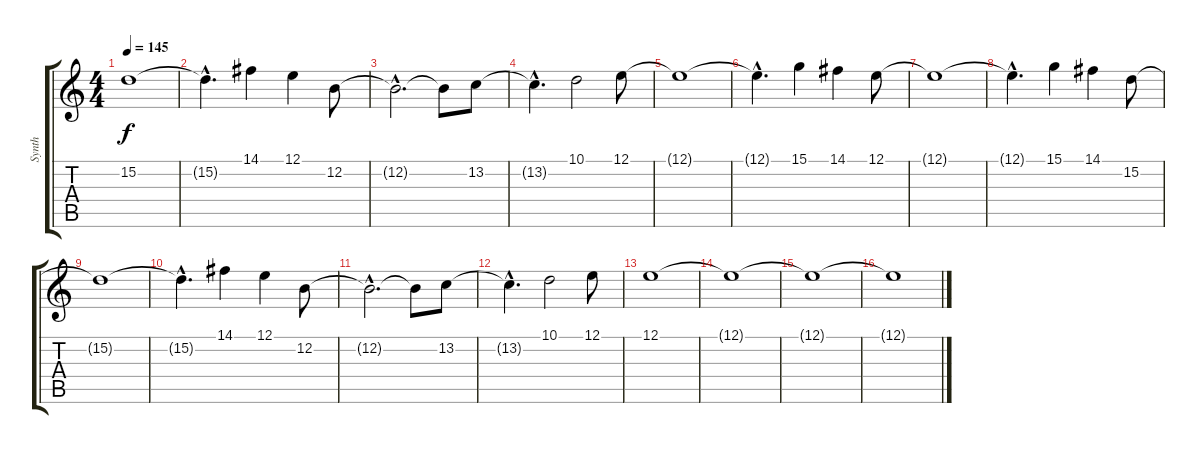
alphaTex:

\track ("Synth" "Synth") {instrument stringensemble1}
\staff {score tabs}
\tuning (E4 B3 G3 D3 A2 E2) {hide}
\ts (4 4)
\tempo 145
\clef g2
\ks c
15.2{t}.1{dy f} |
15.2{hac t}.4{d} 14.1.4 12.1.4 12.2.8 |
12.2{hac t}.2{d} 12.2{t}.8 13.2.8 |
13.2{hac t}.4{d} 10.1.2 12.1.8 |
12.1{t}.1 |
12.1{hac t}.4{d} 15.1.4 14.1.4 12.1.8 |
12.1{t}.1 |
12.1{hac t}.4{d} 15.1.4 14.1.4 15.2.8 |
15.2{t}.1 |
15.2{hac t}.4{d} 14.1.4 12.1.4 12.2.8 |
12.2{hac t}.2{d} 12.2{t}.8 13.2.8 |
13.2{hac t}.4{d} 10.1.2 12.1.8 |
12.1.1 |
12.1{t}.1 |
12.1{t}.1 |
12.1{t}.1
